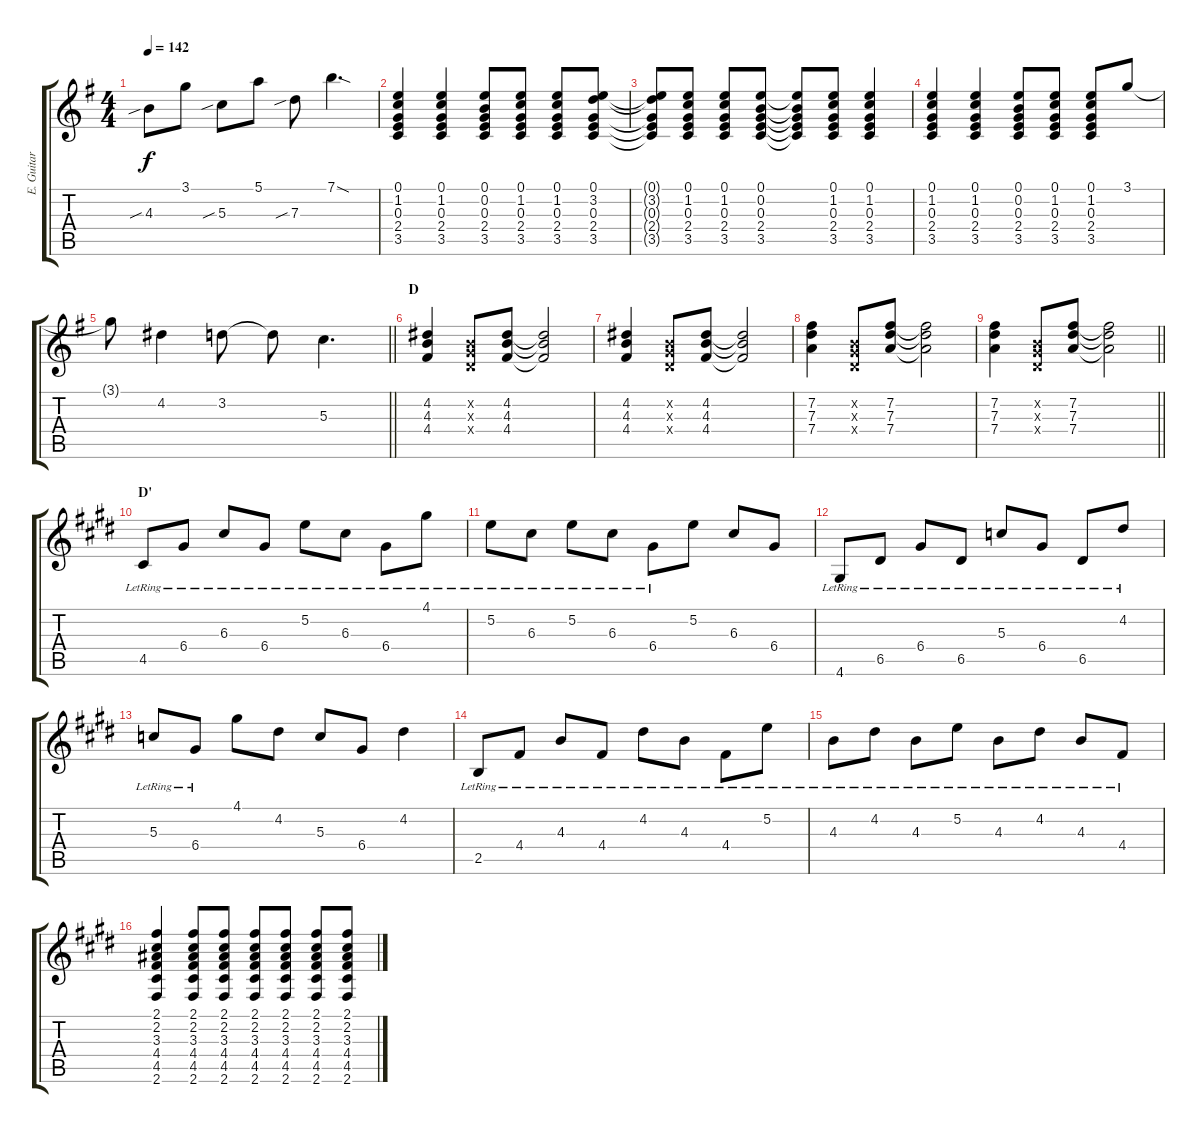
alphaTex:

\track ("E. Guitar" "E. Guitar") {instrument overdrivenguitar}
\staff {score tabs}
\tuning (E4 B3 G3 D3 A2 E2) {hide}
\ts (4 4)
\tempo 142
\clef g2
\ks g
4.3{sib}.8{dy f} 3.1.8 5.3{sib}.8 5.1.8 7.3{sib}.8 7.1{sod}.4{d} |
(0.1 1.2 0.3 2.4 3.5).4 (0.1 1.2 0.3 2.4 3.5).4 (0.1 0.2 0.3 2.4 3.5).8 (0.1 1.2 0.3 2.4 3.5).8 (0.1 1.2 0.3 2.4 3.5).8 (0.1 3.2 0.3 2.4 3.5).8 |
(0.1{t} 3.2{t} 0.3{t} 2.4{t} 3.5{t}).8 (0.1 1.2 0.3 2.4 3.5).8 (0.1 1.2 0.3 2.4 3.5).8 (0.1 0.2 0.3 2.4 3.5).8 (0.1{t} 0.2{t} 0.3{t} 2.4{t} 3.5{t}).8 (0.1 1.2 0.3 2.4 3.5).8 (0.1 1.2 0.3 2.4 3.5).4 |
(0.1 1.2 0.3 2.4 3.5).4 (0.1 1.2 0.3 2.4 3.5).4 (0.1 0.2 0.3 2.4 3.5).8 (0.1 1.2 0.3 2.4 3.5).8 (0.1 1.2 0.3 2.4 3.5).8 3.1.8 |
\barLineRight lightlight
3.1{t}.8 4.2.4 3.2.8 3.2{t}.8 5.3.4{d} |
\section ("" "D")
(4.2 4.3 4.4).4 (0.2{x} 0.3{x} 0.4{x}).8 (4.2 4.3 4.4).8 (4.2{t} 4.3{t} 4.4{t}).2 |
(4.2 4.3 4.4).4 (0.2{x} 0.3{x} 0.4{x}).8 (4.2 4.3 4.4).8 (4.2{t} 4.3{t} 4.4{t}).2 |
(7.2 7.3 7.4).4 (0.2{x} 0.3{x} 0.4{x}).8 (7.2 7.3 7.4).8 (7.2{t} 7.3{t} 7.4{t}).2 |
\barLineRight lightlight
(7.2 7.3 7.4).4 (0.2{x} 0.3{x} 0.4{x}).8 (7.2 7.3 7.4).8 (7.2{t} 7.3{t} 7.4{t}).2 |
\section ("" "D'")
\ks e
4.5{lr}.8 6.4{lr}.8 6.3{lr}.8 6.4{lr}.8 5.2{lr}.8 6.3{lr}.8 6.4{lr}.8 4.1{lr}.8 |
5.2{lr}.8 6.3{lr}.8 5.2{lr}.8 6.3{lr}.8 6.4{lr}.8 5.2.8 6.3.8 6.4.8 |
4.6{lr}.8 6.5{lr}.8 6.4{lr}.8 6.5{lr}.8 5.3{lr}.8 6.4{lr}.8 6.5{lr}.8 4.2{lr}.8 |
5.3{lr}.8 6.4{lr}.8 4.1.8 4.2.8 5.3.8 6.4.8 4.2.4 |
2.5{lr}.8 4.4{lr}.8 4.3{lr}.8 4.4{lr}.8 4.2{lr}.8 4.3{lr}.8 4.4{lr}.8 5.2{lr}.8 |
4.3{lr}.8 4.2{lr}.8 4.3{lr}.8 5.2{lr}.8 4.3{lr}.8 4.2{lr}.8 4.3{lr}.8 4.4{lr}.8 |
(2.1 2.2 3.3 4.4 4.5 2.6).4 (2.1 2.2 3.3 4.4 4.5 2.6).8 (2.1 2.2 3.3 4.4 4.5 2.6).8 (2.1 2.2 3.3 4.4 4.5 2.6).8 (2.1 2.2 3.3 4.4 4.5 2.6).8 (2.1 2.2 3.3 4.4 4.5 2.6).8 (2.1 2.2 3.3 4.4 4.5 2.6).8
